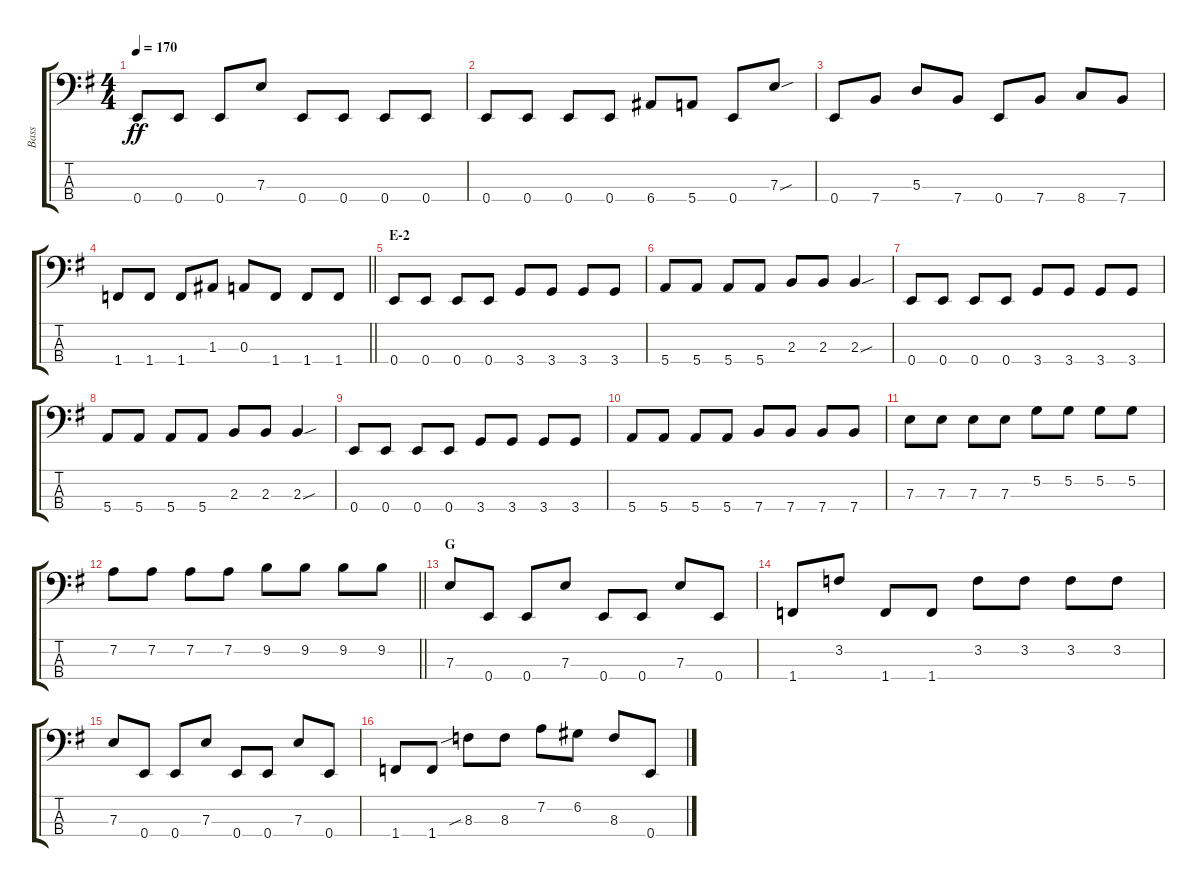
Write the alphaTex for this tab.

\track ("Bass" "Bass") {instrument electricbasspick}
\staff {score tabs}
\tuning (G2 D2 A1 E1) {hide}
\ts (4 4)
\tempo 170
\clef f4
\ks g
0.4.8{dy ff} 0.4.8 0.4.8 7.3.8 0.4.8 0.4.8 0.4.8 0.4.8 |
0.4.8 0.4.8 0.4.8 0.4.8 6.4.8 5.4.8 0.4.8 7.3{sou}.8 |
0.4.8 7.4.8 5.3.8 7.4.8 0.4.8 7.4.8 8.4.8 7.4.8 |
\barLineRight lightlight
1.4.8 1.4.8 1.4.8 1.3.8 0.3.8 1.4.8 1.4.8 1.4.8 |
\section ("" "E-2")
0.4.8 0.4.8 0.4.8 0.4.8 3.4.8 3.4.8 3.4.8 3.4.8 |
5.4.8 5.4.8 5.4.8 5.4.8 2.3.8 2.3.8 2.3{sou}.4 |
0.4.8 0.4.8 0.4.8 0.4.8 3.4.8 3.4.8 3.4.8 3.4.8 |
5.4.8 5.4.8 5.4.8 5.4.8 2.3.8 2.3.8 2.3{sou}.4 |
0.4.8 0.4.8 0.4.8 0.4.8 3.4.8 3.4.8 3.4.8 3.4.8 |
5.4.8 5.4.8 5.4.8 5.4.8 7.4.8 7.4.8 7.4.8 7.4.8 |
7.3.8 7.3.8 7.3.8 7.3.8 5.2.8 5.2.8 5.2.8 5.2.8 |
\barLineRight lightlight
7.2.8 7.2.8 7.2.8 7.2.8 9.2.8 9.2.8 9.2.8 9.2.8 |
\section ("" "G")
7.3.8 0.4.8 0.4.8 7.3.8 0.4.8 0.4.8 7.3.8 0.4.8 |
1.4.8 3.2.8 1.4.8 1.4.8 3.2.8 3.2.8 3.2.8 3.2.8 |
7.3.8 0.4.8 0.4.8 7.3.8 0.4.8 0.4.8 7.3.8 0.4.8 |
1.4.8 1.4.8 8.3{sib}.8 8.3.8 7.2.8 6.2.8 8.3.8 0.4.8
